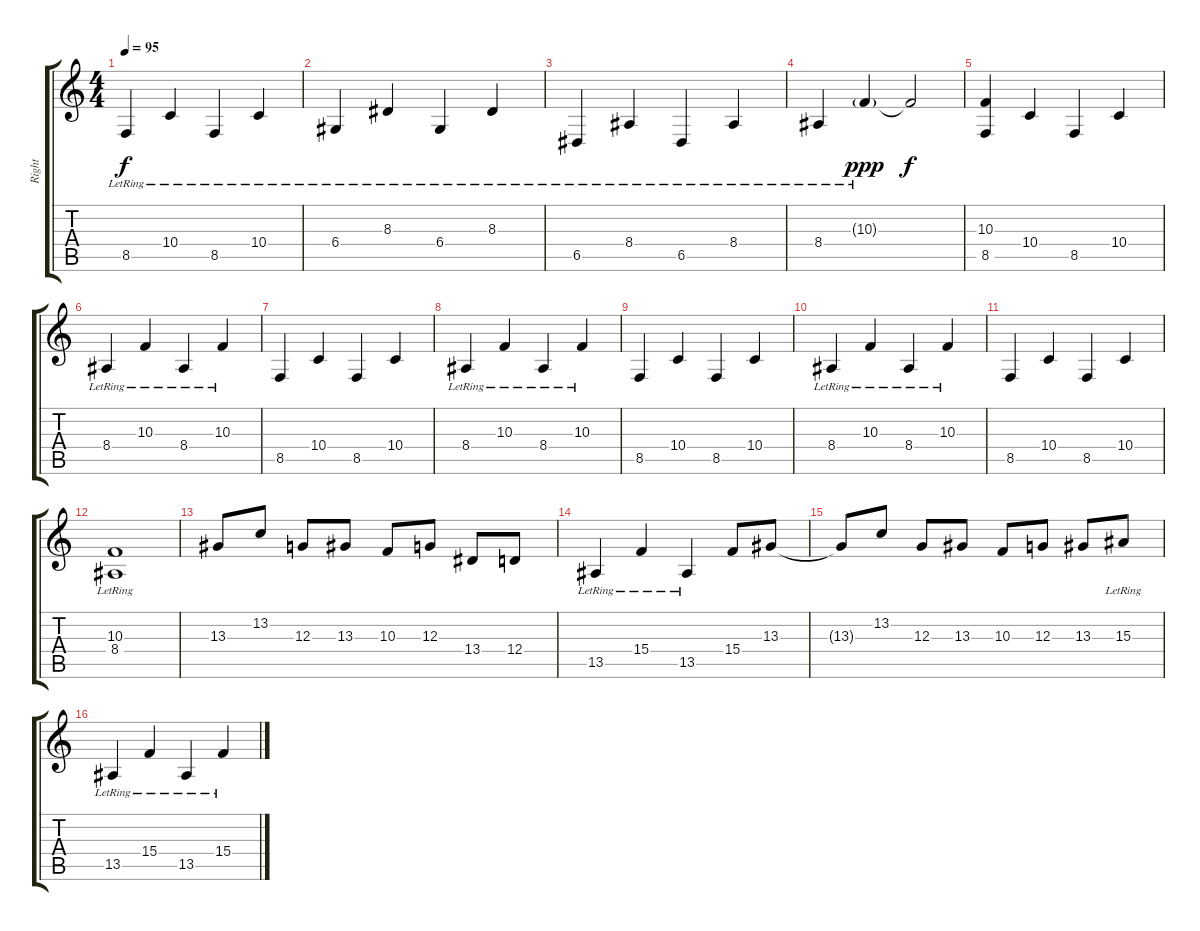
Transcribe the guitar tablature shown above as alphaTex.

\track ("Right" "Right") {instrument acousticgrandpiano}
\staff {score tabs}
\tuning (E4 B3 G3 D3 A2 E2) {hide}
\ts (4 4)
\tempo 95
\clef g2
\ks c
8.5{lr}.4{dy f} 10.4{lr}.4 8.5{lr}.4 10.4{lr}.4 |
6.4{lr}.4 8.3{lr}.4 6.4{lr}.4 8.3{lr}.4 |
6.5{lr}.4 8.4{lr}.4 6.5{lr}.4 8.4{lr}.4 |
8.4{lr}.4 10.3{g lr}.4{dy ppp} 10.3{t}.2{dy f} |
(10.3 8.5).4 10.4.4 8.5.4 10.4.4 |
8.4{lr}.4 10.3{lr}.4 8.4{lr}.4 10.3{lr}.4 |
8.5.4 10.4.4 8.5.4 10.4.4 |
8.4{lr}.4 10.3{lr}.4 8.4{lr}.4 10.3{lr}.4 |
8.5.4 10.4.4 8.5.4 10.4.4 |
8.4{lr}.4 10.3{lr}.4 8.4{lr}.4 10.3{lr}.4 |
8.5.4 10.4.4 8.5.4 10.4.4 |
(10.3 8.4{lr}).1 |
13.3.8 13.2.8 12.3.8 13.3.8 10.3.8 12.3.8 13.4.8 12.4.8 |
13.5{lr}.4 15.4{lr}.4 13.5{lr}.4 15.4.8 13.3.8 |
13.3{t}.8 13.2.8 12.3.8 13.3.8 10.3.8 12.3.8 13.3.8 15.3{lr}.8 |
13.5{lr}.4 15.4{lr}.4 13.5{lr}.4 15.4{lr}.4
